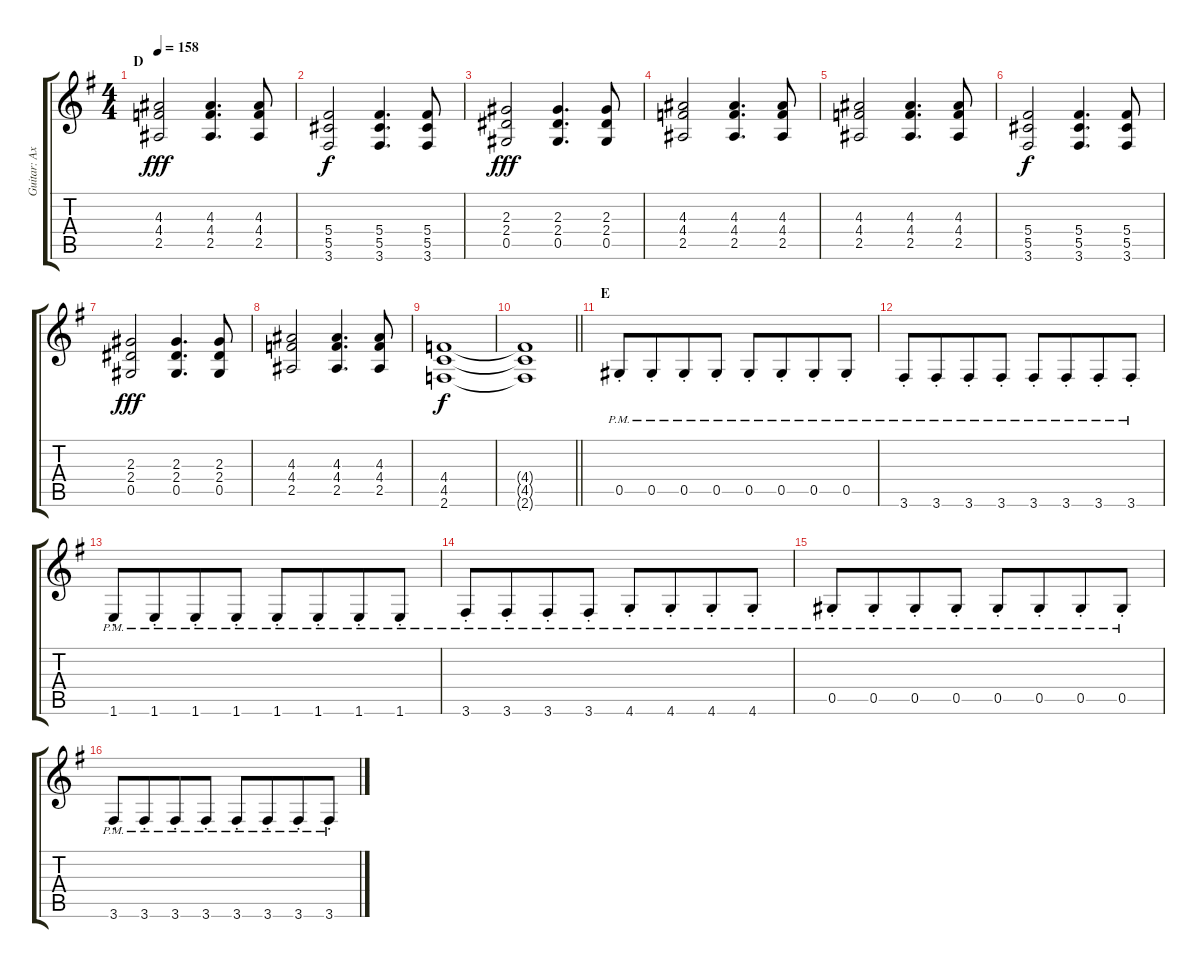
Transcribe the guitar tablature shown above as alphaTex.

\track ("Guitar: Axel" "Guitar: Ax") {instrument distortionguitar}
\staff {score tabs}
\tuning (Eb4 Bb3 Gb3 Db3 Ab2 Eb2) {hide}
\ts (4 4)
\section ("" "D")
\tempo 158
\clef g2
\ks g
(4.3 4.4 2.5).2{dy fff} (4.3 4.4 2.5).4{d} (4.3 4.4 2.5).8 |
(5.4 5.5 3.6).2{dy f} (5.4 5.5 3.6).4{d} (5.4 5.5 3.6).8 |
(2.3 2.4 0.5).2{dy fff} (2.3 2.4 0.5).4{d} (2.3 2.4 0.5).8 |
(4.3 4.4 2.5).2 (4.3 4.4 2.5).4{d} (4.3 4.4 2.5).8 |
(4.3 4.4 2.5).2 (4.3 4.4 2.5).4{d} (4.3 4.4 2.5).8 |
(5.4 5.5 3.6).2{dy f} (5.4 5.5 3.6).4{d} (5.4 5.5 3.6).8 |
(2.3 2.4 0.5).2{dy fff} (2.3 2.4 0.5).4{d} (2.3 2.4 0.5).8 |
(4.3 4.4 2.5).2 (4.3 4.4 2.5).4{d} (4.3 4.4 2.5).8 |
(4.4 4.5 2.6).1{dy f} |
\barLineRight lightlight
(4.4{t} 4.5{t} 2.6{t}).1 |
\section ("" "E")
0.5{pm st}.8{beam merge} 0.5{pm st}.8{beam merge} 0.5{pm st}.8{beam merge} 0.5{pm st}.8{beam split} 0.5{pm st}.8{beam merge} 0.5{pm st}.8{beam merge} 0.5{pm st}.8{beam merge} 0.5{pm st}.8 |
3.6{pm st}.8{beam merge} 3.6{pm st}.8{beam merge} 3.6{pm st}.8{beam merge} 3.6{pm st}.8{beam split} 3.6{pm st}.8{beam merge} 3.6{pm st}.8{beam merge} 3.6{pm st}.8{beam merge} 3.6{pm st}.8 |
1.6{pm st}.8{beam merge} 1.6{pm st}.8{beam merge} 1.6{pm st}.8{beam merge} 1.6{pm st}.8{beam split} 1.6{pm st}.8{beam merge} 1.6{pm st}.8{beam merge} 1.6{pm st}.8{beam merge} 1.6{pm st}.8 |
3.6{pm st}.8{beam merge} 3.6{pm st}.8{beam merge} 3.6{pm st}.8{beam merge} 3.6{pm st}.8{beam split} 4.6{pm st}.8{beam merge} 4.6{pm st}.8{beam merge} 4.6{pm st}.8{beam merge} 4.6{pm st}.8 |
0.5{pm st}.8{beam merge} 0.5{pm st}.8{beam merge} 0.5{pm st}.8{beam merge} 0.5{pm st}.8{beam split} 0.5{pm st}.8{beam merge} 0.5{pm st}.8{beam merge} 0.5{pm st}.8{beam merge} 0.5{pm st}.8 |
3.6{pm st}.8{beam merge} 3.6{pm st}.8{beam merge} 3.6{pm st}.8{beam merge} 3.6{pm st}.8{beam split} 3.6{pm st}.8{beam merge} 3.6{pm st}.8{beam merge} 3.6{pm st}.8{beam merge} 3.6{pm st}.8
